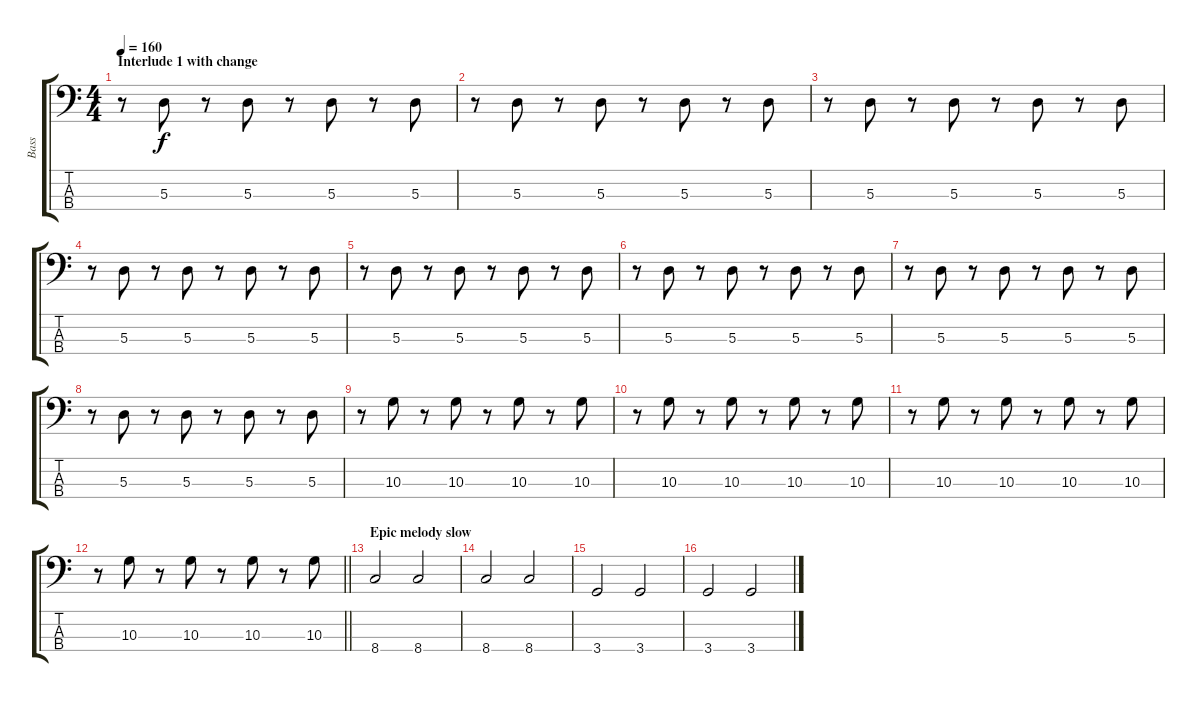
\track ("Bass" "Bass") {instrument electricbassfinger}
\staff {score tabs}
\tuning (G2 D2 A1 E1) {hide}
\ts (4 4)
\section ("" "Interlude 1 with change")
\tempo 160
\clef f4
\ks c
r.8{dy f} 5.3.8 r.8 5.3.8 r.8 5.3.8 r.8 5.3.8 |
r.8 5.3.8 r.8 5.3.8 r.8 5.3.8 r.8 5.3.8 |
r.8 5.3.8 r.8 5.3.8 r.8 5.3.8 r.8 5.3.8 |
r.8 5.3.8 r.8 5.3.8 r.8 5.3.8 r.8 5.3.8 |
r.8 5.3.8 r.8 5.3.8 r.8 5.3.8 r.8 5.3.8 |
r.8 5.3.8 r.8 5.3.8 r.8 5.3.8 r.8 5.3.8 |
r.8 5.3.8 r.8 5.3.8 r.8 5.3.8 r.8 5.3.8 |
r.8 5.3.8 r.8 5.3.8 r.8 5.3.8 r.8 5.3.8 |
r.8 10.3.8 r.8 10.3.8 r.8 10.3.8 r.8 10.3.8 |
r.8 10.3.8 r.8 10.3.8 r.8 10.3.8 r.8 10.3.8 |
r.8 10.3.8 r.8 10.3.8 r.8 10.3.8 r.8 10.3.8 |
\barLineRight lightlight
r.8 10.3.8 r.8 10.3.8 r.8 10.3.8 r.8 10.3.8 |
\section ("" "Epic melody slow")
8.4.2 8.4.2 |
8.4.2 8.4.2 |
3.4.2 3.4.2 |
3.4.2 3.4.2
